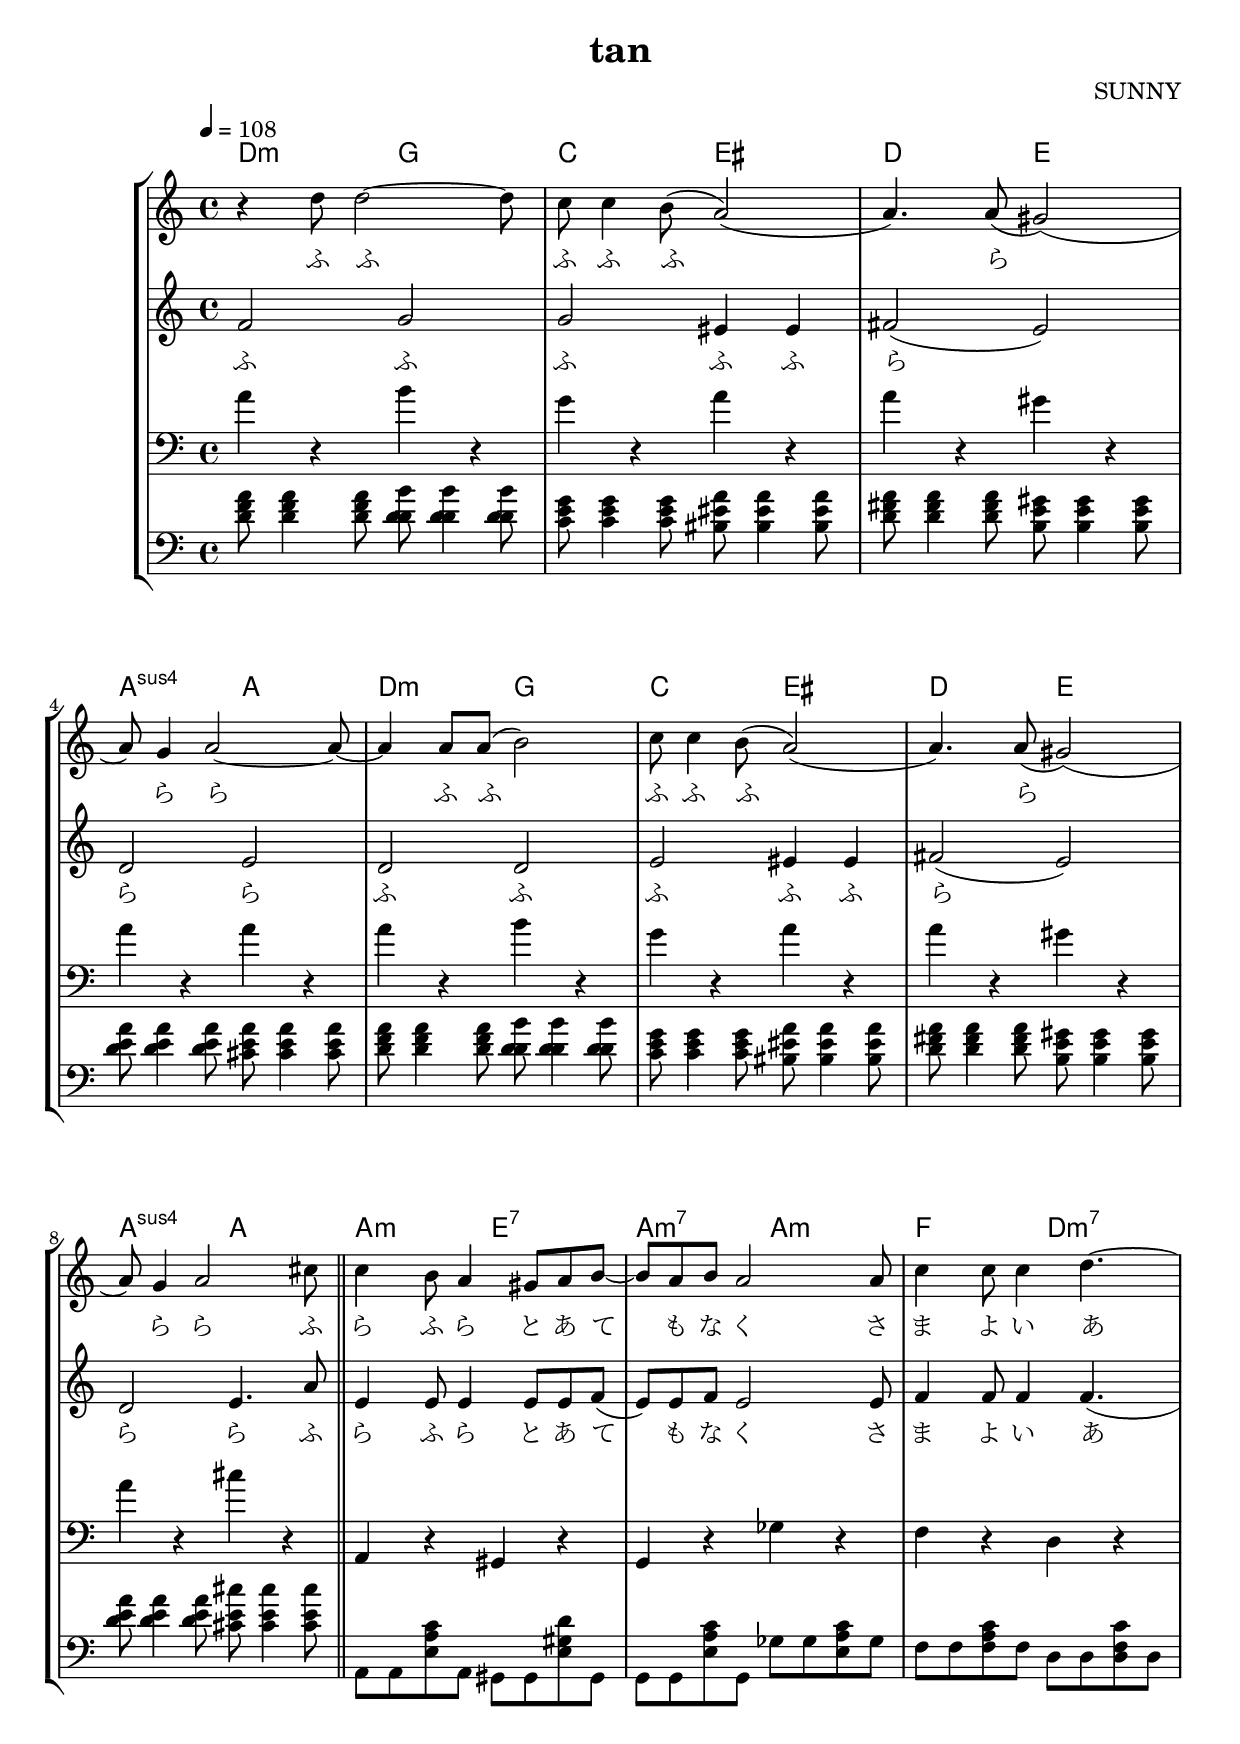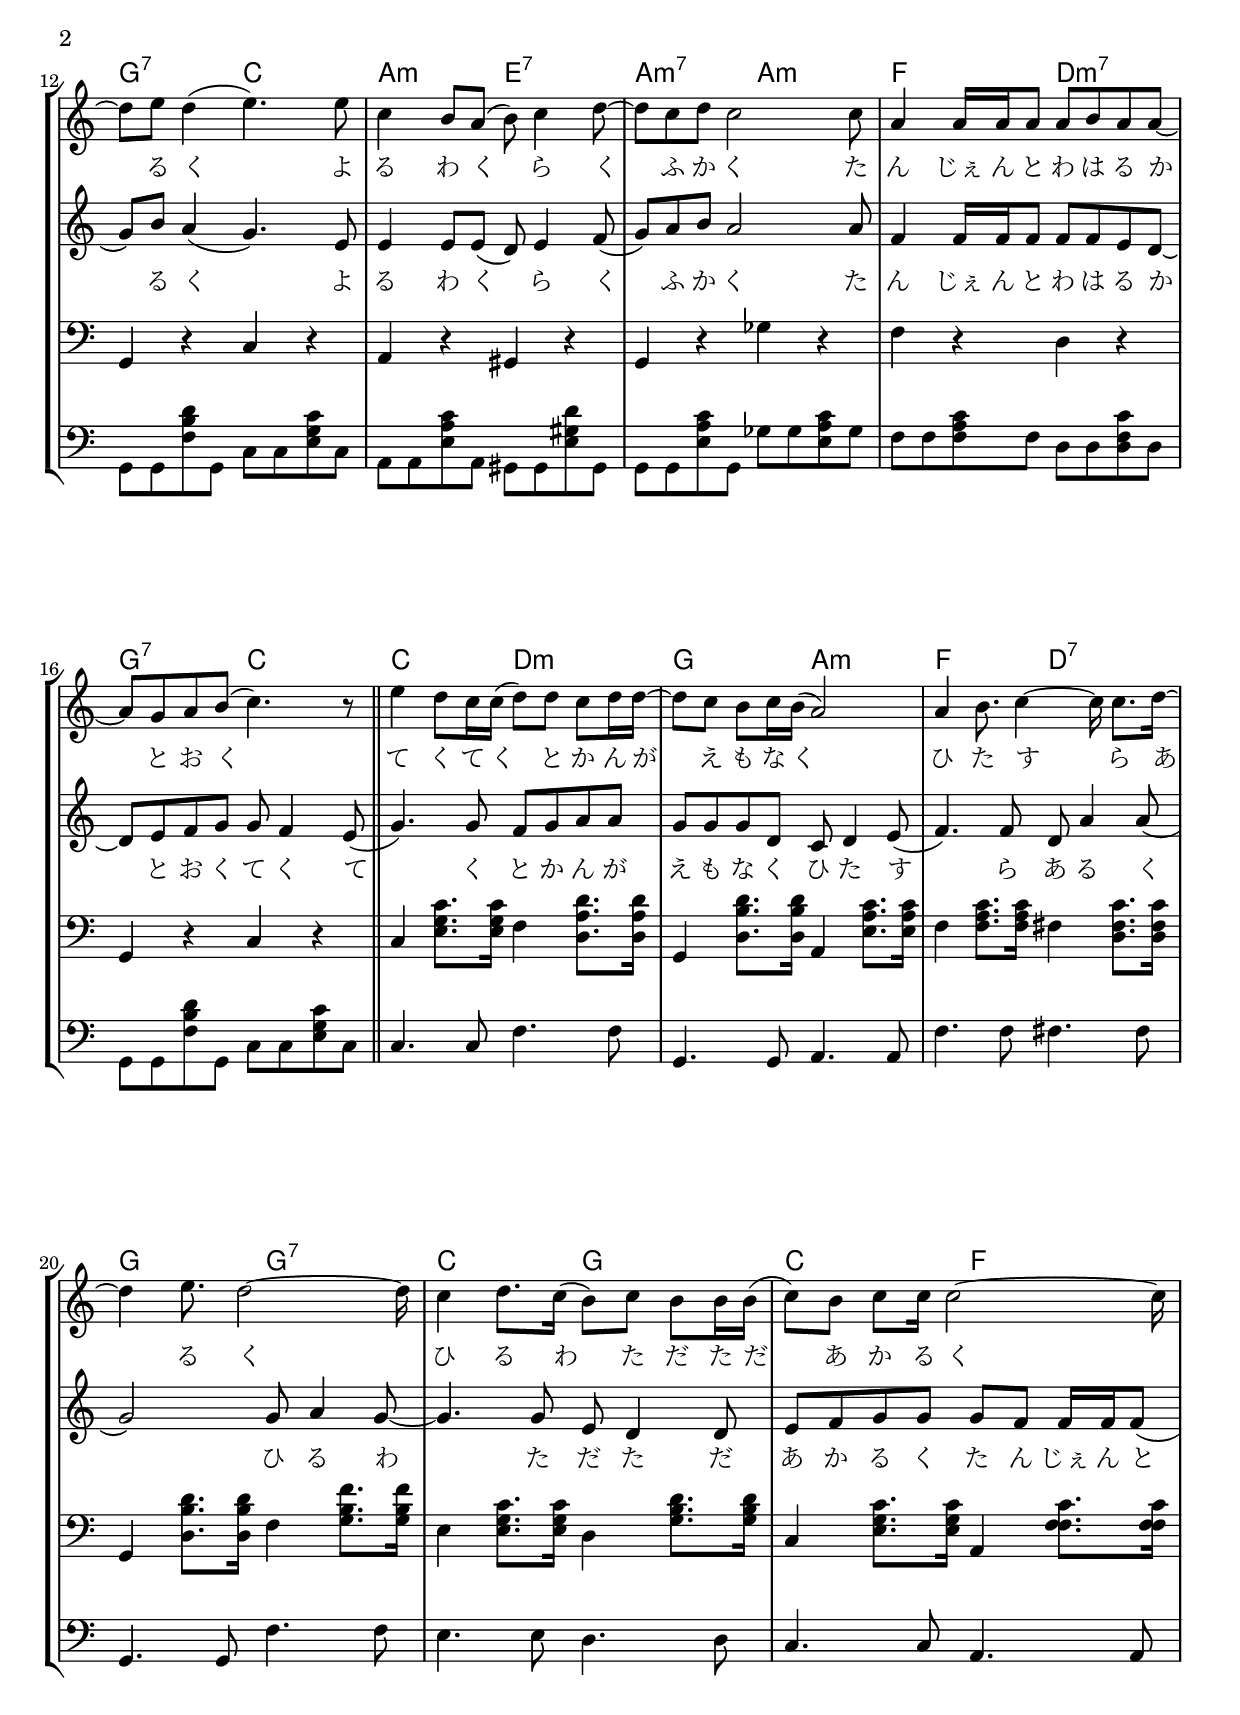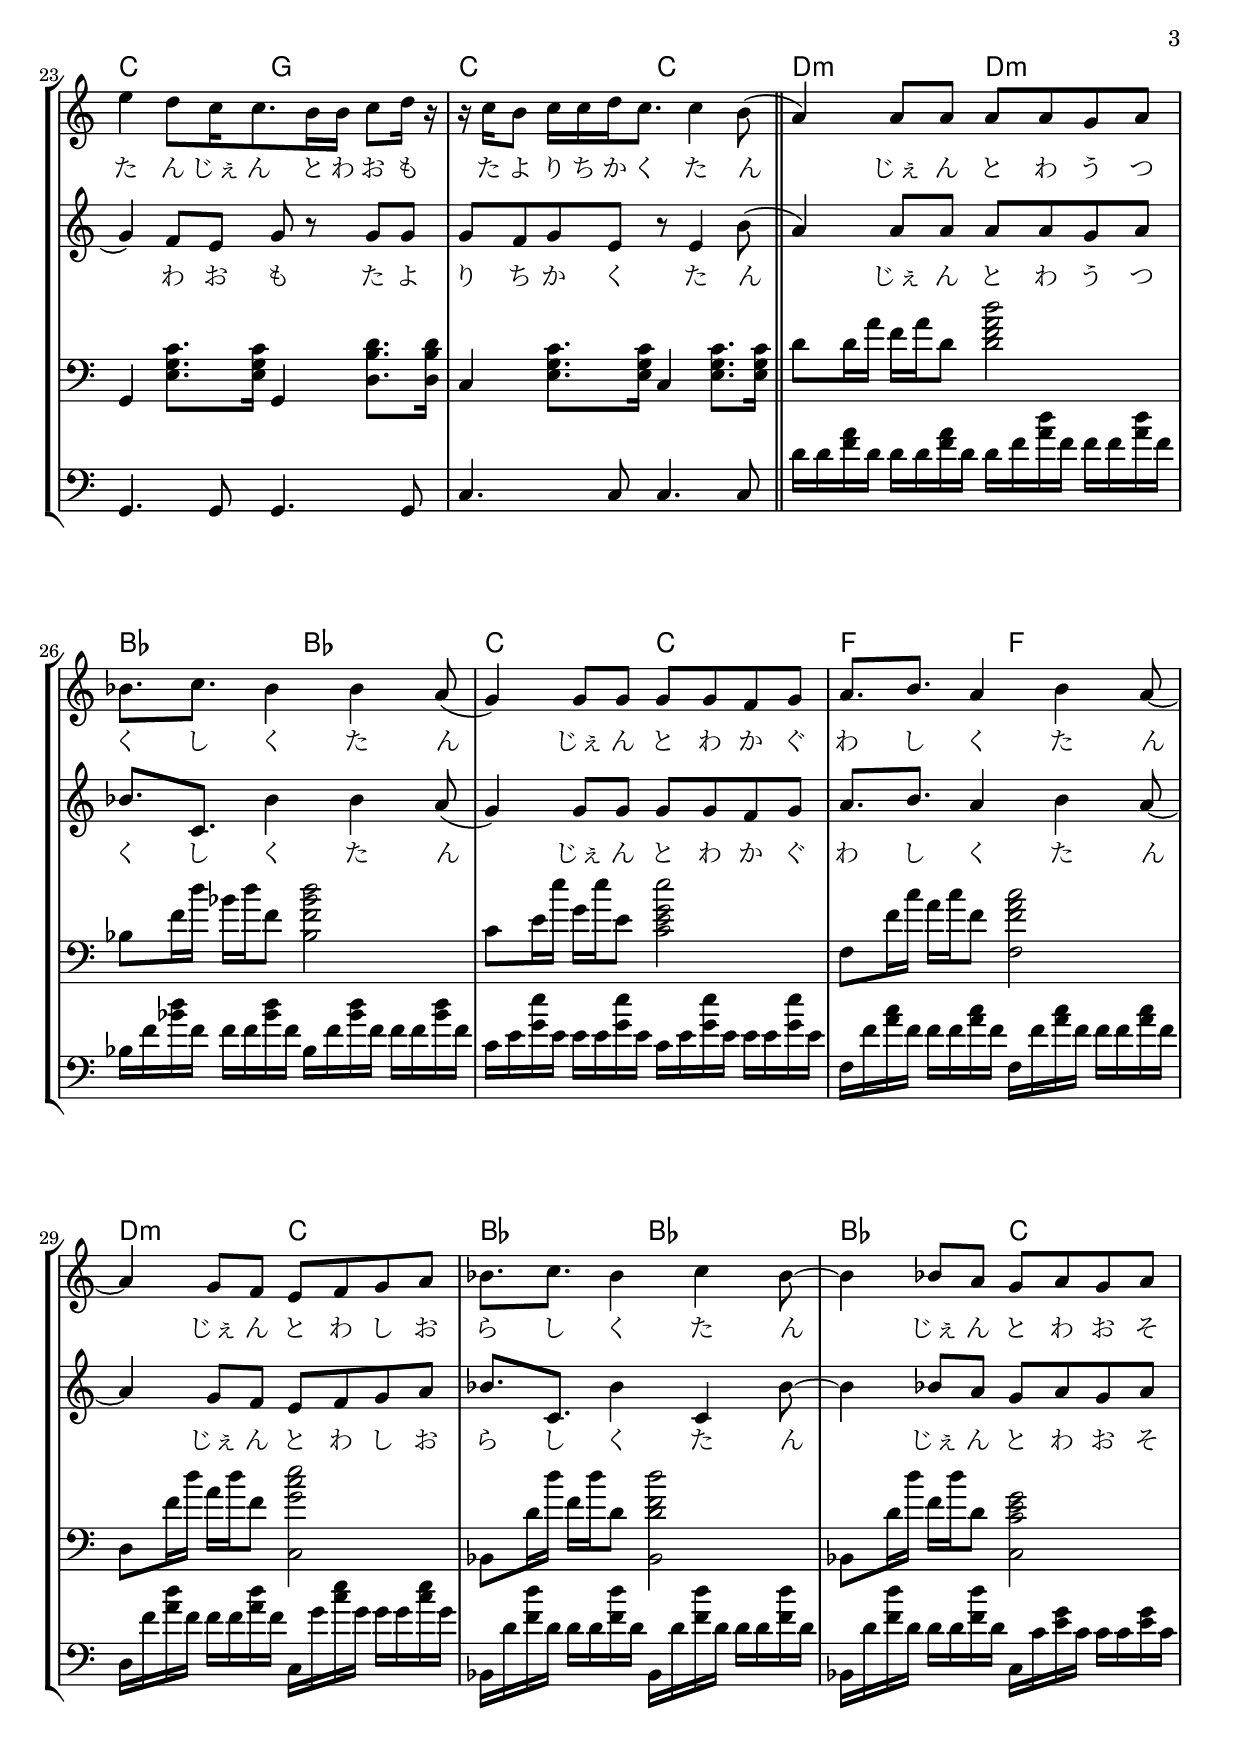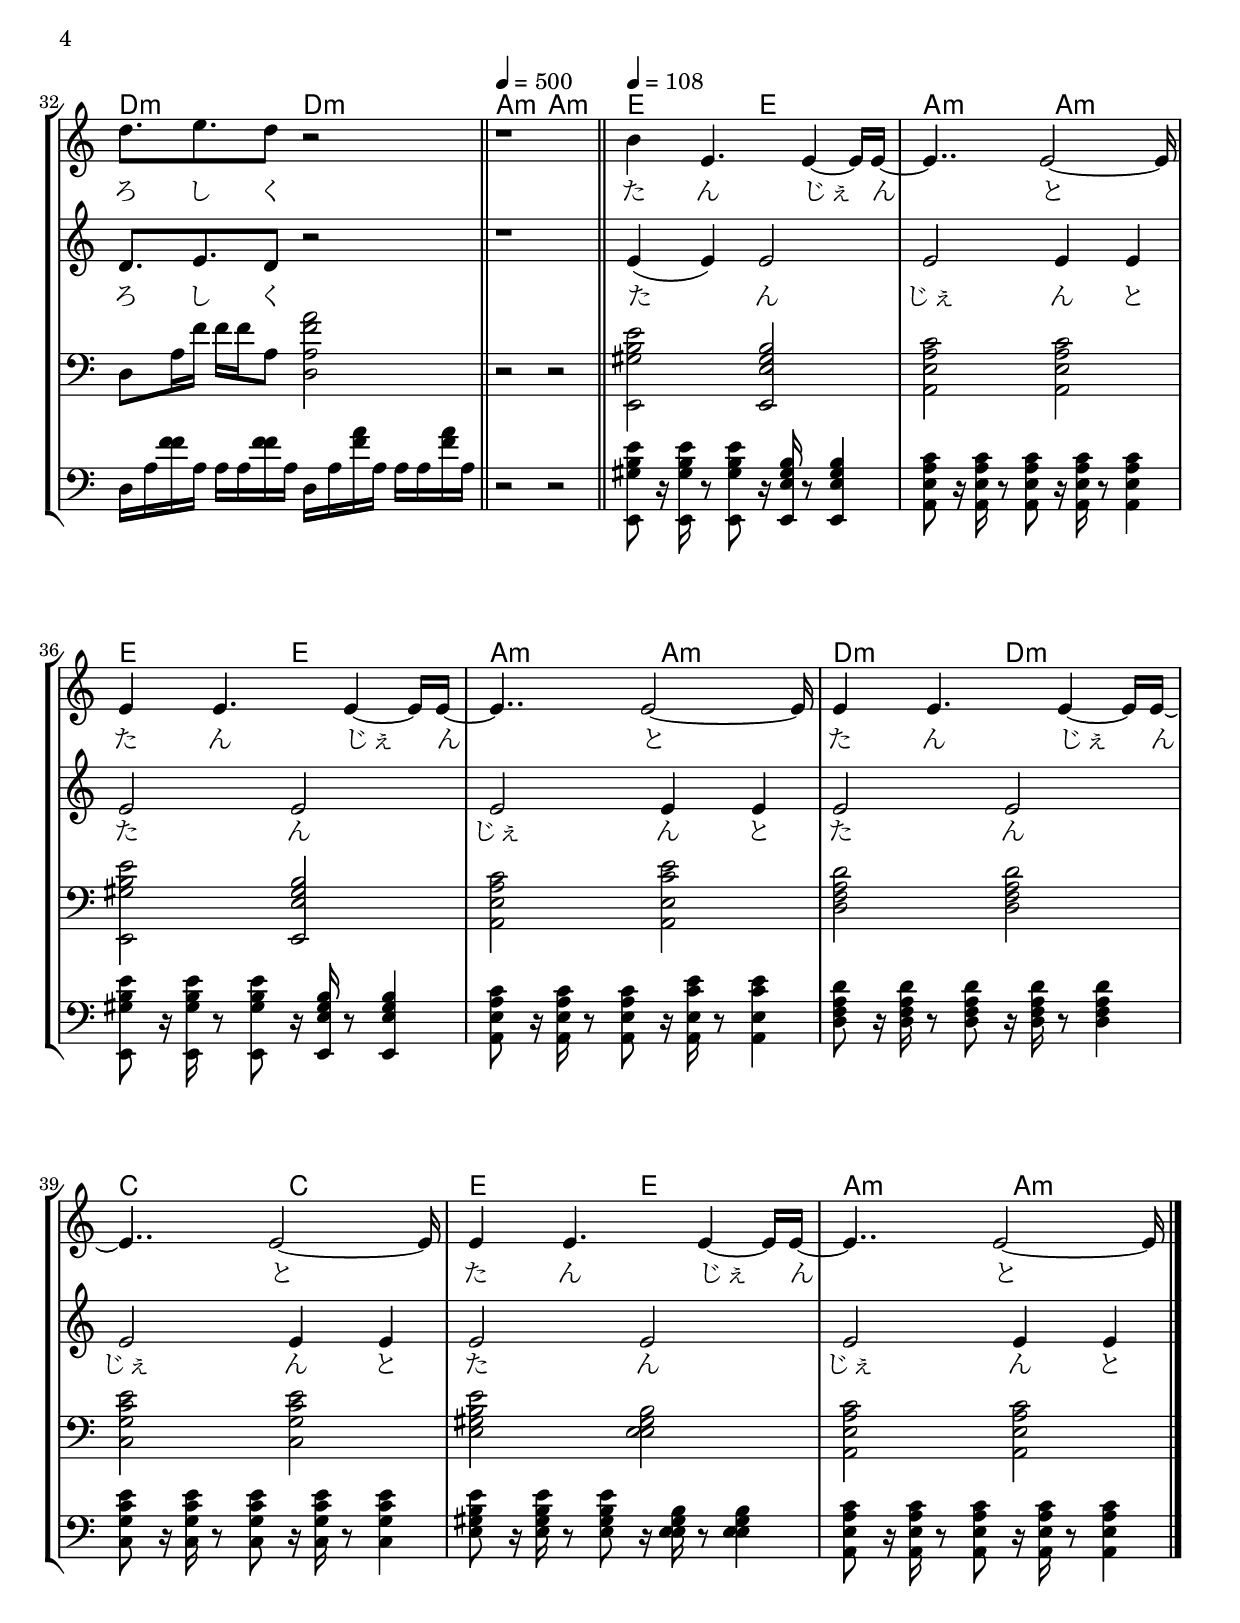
\version "2.12.1"

\header {
	title = \markup {tan}
	composer = \markup \center-column {SUNNY}
}

harmony = \chordmode {
	d2:m g c eis d e a:sus4 a d:m g c eis d e a:sus4 a 

	a:m e:7 a:min7 a:m f d:min7 g:7 c a:m e:7 a:min7 a:m f d:min7 g:7 c 

	c d:m g a:m f d:7 g g:7 c g c f c g c c 

	d:m d:m bes bes c c f f d:m c bes bes bes c d:m d:m 

	a:m a:m 

	e e a:m a:m e e a:m a:m d:m d:m c c e e a:m a:m 
}

melody = {
	\set Staff.midiInstrument = #"mmi0.48"
		\key c \major
	\tempo 4 = 108
r4 d''8  d''2~d''8 
	c''8  c''4  b'8  (a'2) 
	(a'4.)  a'8  (gis'2) 
	(a'8)  g'4  a'2~a'8~ 
	a'4  a'8  a'8  (b'2) 
	c''8  c''4  b'8  (a'2) 
	(a'4.)  a'8  (gis'2) 
	(a'8)  g'4  a'2  	\set Staff.midiInstrument = #"mmi0.48"
	cis''8 
	c''4  b'8  a'4  gis'8  a'8  b'8~ 
	b'8  a'8  b'8  a'2  a'8 
	c''4  c''8  c''4  d''4.~ 
	d''8  e''8  d''4  (e''4.)  e''8 
	c''4  b'8  a'8  (b'8)  c''4  d''8~ 
	d''8  c''8  d''8  c''2  c''8 
	a'4  a'16  a'16  a'8  a'8  b'8  a'8  a'8~ 
	a'8  g'8  a'8  b'8  (c''4.)  	r8 	\set Staff.midiInstrument = #"mmi0.48"
	 e''4  d''8  c''16  c''16  (d''8)  d''8  c''8  d''16  d''16~ 
	d''8  c''8  b'8  c''16  b'16  (a'2) 
	a'4  b'8.  c''4~c''16  c''8.  d''16~ 
	d''4  e''8.  d''2~d''16 
	c''4  d''8.  c''16  (b'8)  c''8  b'8  b'16  b'16 
	(c''8)  b'8  c''8  c''16  c''2~c''16 
	e''4  d''8  c''16  c''8.  b'16  b'16  c''8  d''16  r16 
	r16  c''16  b'8  c''16  c''16  d''16  c''8.  	\set Staff.midiInstrument = #"mmi0.48"
	c''4  b'8 
	(a'4)  a'8  a'8  a'8  a'8  g'8  a'8 
	bes'8.  c''8.  bes'4  bes'4  a'8 
	(g'4)  g'8  g'8  g'8  g'8  f'8  g'8 
	a'8.  b'8.  a'4  b'4  a'8~ 
	a'4  g'8  f'8  e'8  f'8  g'8  a'8 
	bes'8.  c''8.  bes'4  c''4  bes'8~ 
	bes'4  bes'8  a'8  g'8  a'8  g'8  a'8 
	d''8.  e''8.  d''8  	r2 	\tempo 4 = 500
	r1   
	\set Staff.midiInstrument = #"mmi0.48"
		\tempo 4 = 108
b'4  e'4.  e'4~e'16  e'16~ 
	e'4..  e'2~e'16 
	e'4  e'4.  e'4~e'16  e'16~ 
	e'4..  e'2~e'16 
	e'4  e'4.  e'4~e'16  e'16~ 
	e'4..  e'2~e'16 
	e'4  e'4.  e'4~e'16  e'16~ 
	e'4..  e'2~e'16
	\bar "|."
}

words = \lyricmode {
	ふ  ふ  ふ  ふ  ふ  ら  ら  ら  ふ  ふ  ふ  ふ  ふ  ら  ら  ら  
	ふ  ら  ふ  ら  と  あ  て  も  な  く  さ  ま  よ  い  あ  る  く  よ  る  わ  く  ら  く  ふ  か  く  た  ん  じぇ  ん  と  わ  は  る  か  と  お  く  
	て  く  て  く  と  か  ん  が  え  も  な  く  ひ  た  す  ら  あ  る  く  ひ  る  わ  た  だ  た  だ  あ  か  る  く  た  ん  じぇ  ん  と  わ  お  も  た  よ  り  ち  か  く  
	た  ん  じぇ  ん  と  わ  う  つ  く  し  く  た  ん  じぇ  ん  と  わ  か  ぐ  わ  し  く  た  ん  じぇ  ん  と  わ  し  お  ら  し  く  た  ん  じぇ  ん  と  わ  お  そ  ろ  し  く  
	
	た  ん  じぇ  ん  と  た  ん  じぇ  ん  と  た  ん  じぇ  ん  と  た  ん  じぇ  ん  と  
}

secondmelody = {
	\set Staff.midiInstrument = #"fss0.42"
		\key c \major
	\tempo 4 = 108
f'2  g'2 
	g'2  eis'4  eis'4 
	fis'2  (e'2) 
	d'2  e'2 
	d'2  d'2 
	e'2  eis'4  eis'4 
	fis'2  (e'2) 
	d'2  e'4.  	\set Staff.midiInstrument = #"fss0.42"
	a'8 
	e'4  e'8  e'4  e'8  e'8  f'8 
	(e'8)  e'8  f'8  e'2  e'8 
	f'4  f'8  f'4  f'4. 
	(g'8)  b'8  a'4  (g'4.)  e'8 
	e'4  e'8  e'8  (d'8)  e'4  f'8 
	(g'8)  a'8  b'8  a'2  a'8 
	f'4  f'16  f'16  f'8  f'8  f'8  e'8  d'8~ 
	d'8  e'8  f'8  g'8  	\set Staff.midiInstrument = #"fss0.42"
	g'8  f'4  e'8 
	(g'4.)  g'8  f'8  g'8  a'8  a'8 
	g'8  g'8  g'8  d'8  c'8  d'4  e'8 
	(f'4.)  f'8  d'8  a'4  a'8 
	(g'2)  g'8  a'4  g'8~ 
	g'4.  g'8  e'8  d'4  d'8 
	e'8  f'8  g'8  g'8  g'8  f'8  f'16  f'16  f'8 
	(g'4)  f'8  e'8  g'8  r8  g'8  g'8 
	g'8  f'8  g'8  e'8  	r8 	\set Staff.midiInstrument = #"fss0.42"
	e'4  b'8 
	(a'4)  a'8  a'8  a'8  a'8  g'8  a'8 
	bes'8.  c'8.  bes'4  bes'4  a'8 
	(g'4)  g'8  g'8  g'8  g'8  f'8  g'8 
	a'8.  b'8.  a'4  b'4  a'8~ 
	a'4  g'8  f'8  e'8  f'8  g'8  a'8 
	bes'8.  c'8.  bes'4  c'4  bes'8~ 
	bes'4  bes'8  a'8  g'8  a'8  g'8  a'8 
	d'8.  e'8.  d'8  	r2 	\tempo 4 = 500
	r1   
	\set Staff.midiInstrument = #"fss0.42"
		\tempo 4 = 108
e'4  (e'4)  e'2 
	e'2  e'4  e'4 
	e'2  e'2 
	e'2  e'4  e'4 
	e'2  e'2 
	e'2  e'4  e'4 
	e'2  e'2 
	e'2  e'4  e'4
	\bar "|."
}

secondwords = \lyricmode {
	ふ  ふ  ふ  ふ  ふ  ら  ら  ら  ふ  ふ  ふ  ふ  ふ  ら  ら  ら  
	ふ  ら  ふ  ら  と  あ  て  も  な  く  さ  ま  よ  い  あ  る  く  よ  る  わ  く  ら  く  ふ  か  く  た  ん  じぇ  ん  と  わ  は  る  か  と  お  く  
	て  く  て  く  と  か  ん  が  え  も  な  く  ひ  た  す  ら  あ  る  く  ひ  る  わ  た  だ  た  だ  あ  か  る  く  た  ん  じぇ  ん  と  わ  お  も  た  よ  り  ち  か  く  
	た  ん  じぇ  ん  と  わ  う  つ  く  し  く  た  ん  じぇ  ん  と  わ  か  ぐ  わ  し  く  た  ん  じぇ  ん  と  わ  し  お  ら  し  く  た  ん  じぇ  ん  と  わ  お  そ  ろ  し  く  
	
	た  ん  じぇ  ん  と  た  ん  じぇ  ん  と  た  ん  じぇ  ん  と  た  ん  じぇ  ん  と  
}

tempochange = {
	\tempo 4 = 108
	r1 | r1 | r1 | r1 | r1 | r1 | r1 | r1 \bar "||"
	\tempo 4 = 108
	r1 | r1 | r1 | r1 | r1 | r1 | r1 | r1 \bar "||"
	\tempo 4 = 108
	r1 | r1 | r1 | r1 | r1 | r1 | r1 | r1 \bar "||"
	\tempo 4 = 108
	r1 | r1 | r1 | r1 | r1 | r1 | r1 | r1 \bar "||"
	\tempo 4 = 500
	r1 \bar "||"
	\tempo 4 = 108
	r1 | r1 | r1 | r1 | r1 | r1 | r1 | r1 \bar "|."
}

mainacc = {
	\clef bass
	\set Staff.midiInstrument = #"Synth Voice"
	\key c \major
	\tempo 4 = 108
	a'4 r4
	b'4 r4
	g'4 r4
	a'4 r4
	a'4 r4
	gis'4 r4
	a'4 r4
	a'4 r4
	a'4 r4
	b'4 r4
	g'4 r4
	a'4 r4
	a'4 r4
	gis'4 r4
	a'4 r4
	cis''4 r4
	\bar "||"

	\set Staff.midiInstrument = #"FX 2 (soundtrack)"
	a,4 r4
	gis,4 r4
	g,4 r4
	ges4 r4
	f4 r4
	d4 r4
	g,4 r4
	c4 r4
	a,4 r4
	gis,4 r4
	g,4 r4
	ges4 r4
	f4 r4
	d4 r4
	g,4 r4
	c4 r4
	\bar "||"

	\set Staff.midiInstrument = #"FX 4 (atmosphere)"
	c4 <e g c'>8. <e g c'>16
	f4 <d a d'>8. <d a d'>16
	g,4 <d b d'>8. <d b d'>16
	a,4 <e a c'>8. <e a c'>16
	f4 <f a c'>8. <f a c'>16
	fis4 <d fis c'>8. <d fis c'>16
	g,4 <d b d'>8. <d b d'>16
	f4 <g b f'>8. <g b f'>16
	e4 <e g c'>8. <e g c'>16
	d4 <g b d'>8. <g b d'>16
	c4 <e g c'>8. <e g c'>16
	a,4 <f f c'>8. <f f c'>16
	g,4 <e g c'>8. <e g c'>16
	g,4 <d b d'>8. <d b d'>16
	c4 <e g c'>8. <e g c'>16
	c4 <e g c'>8. <e g c'>16
	\bar "||"

	\set Staff.midiInstrument = #"Distorted Guitar"
	d'8 d'16 a' f' a' d'8
	<d' f' a' d''>2
	bes8 f'16 d'' bes' d'' f'8
	<bes f' bes' d''>2
	c'8 e'16 e'' g' e'' e'8
	<c' e' g' e''>2
	f8 f'16 c'' a' c'' f'8
	<f f' a' c''>2
	d8 f'16 d'' a' d'' f'8
	<c g' c'' e''>2
	bes,8 d'16 d'' f' d'' d'8
	<bes, d' f' d''>2
	bes,8 d'16 d'' f' d'' d'8
	<c c' e' g'>2
	d8 a16 f' f' f' a8
	<d a f' a'>2
	\bar "||"

	\set Staff.midiInstrument = #"Acoustic grand"
	\tempo 4 = 500
	r2
	r2
	\bar "||"

	\set Staff.midiInstrument = #"Church organ"
	\tempo 4 = 108
	<e, gis b e'>2
	<e, e gis b>2
	<a, e a c'>2
	<a, e a c'>2
	<e, gis b e'>2
	<e, e gis b>2
	<a, e a c'>2
	<a, e c' e'>2
	<d f a d'>2
	<d f a d'>2
	<c g c' e'>2
	<c g c' e'>2
	<e gis b e'>2
	<e e gis b>2
	<a, e a c'>2
	<a, e a c'>2
	\bar "|."
}

subacc = {
	\clef bass
	\set Staff.midiInstrument = #"Acoustic grand"
	\key c \major
	\tempo 4 = 108
	<d' f' a'>8 <d' f' a'>4 <d' f' a'>8
	<d' d' b'>8 <d' d' b'>4 <d' d' b'>8
	<c' e' g'>8 <c' e' g'>4 <c' e' g'>8
	<bis eis' a'>8 <bis eis' a'>4 <bis eis' a'>8
	<d' fis' a'>8 <d' fis' a'>4 <d' fis' a'>8
	<b e' gis'>8 <b e' gis'>4 <b e' gis'>8
	<d' e' a'>8 <d' e' a'>4 <d' e' a'>8
	<cis' e' a'>8 <cis' e' a'>4 <cis' e' a'>8
	<d' f' a'>8 <d' f' a'>4 <d' f' a'>8
	<d' d' b'>8 <d' d' b'>4 <d' d' b'>8
	<c' e' g'>8 <c' e' g'>4 <c' e' g'>8
	<bis eis' a'>8 <bis eis' a'>4 <bis eis' a'>8
	<d' fis' a'>8 <d' fis' a'>4 <d' fis' a'>8
	<b e' gis'>8 <b e' gis'>4 <b e' gis'>8
	<d' e' a'>8 <d' e' a'>4 <d' e' a'>8
	<cis' e' cis''>8 <cis' e' cis''>4 <cis' e' cis''>8
	\bar "||"

	\set Staff.midiInstrument = #"Electric Guitar (clean)"
	a,8 a,8 <e a c'>8 a,8
	gis,8 gis,8 <e gis d'>8 gis,8
	g,8 g,8 <e a c'>8 g,8
	ges8 ges8 <e a c'>8 ges8
	f8 f8 <f a c'>8 f8
	d8 d8 <d f c'>8 d8
	g,8 g,8 <f b d'>8 g,8
	c8 c8 <e g c'>8 c8
	a,8 a,8 <e a c'>8 a,8
	gis,8 gis,8 <e gis d'>8 gis,8
	g,8 g,8 <e a c'>8 g,8
	ges8 ges8 <e a c'>8 ges8
	f8 f8 <f a c'>8 f8
	d8 d8 <d f c'>8 d8
	g,8 g,8 <f b d'>8 g,8
	c8 c8 <e g c'>8 c8
	\bar "||"

	\set Staff.midiInstrument = #"Lead 8 (bass+lead)"
	c4.c8
	f4.f8
	g,4.g,8
	a,4.a,8
	f4.f8
	fis4.fis8
	g,4.g,8
	f4.f8
	e4.e8
	d4.d8
	c4.c8
	a,4.a,8
	g,4.g,8
	g,4.g,8
	c4.c8
	c4.c8
	\bar "||"

	\set Staff.midiInstrument = #"Electric Bass (finger)"
	d'16 d' <f' a'> d' d' d' <f' a'> d'
	d'16 f' <a' d''> f' f' f' <a' d''> f'
	bes16 f' <bes' d''> f' f' f' <bes' d''> f'
	bes16 f' <bes' d''> f' f' f' <bes' d''> f'
	c'16 e' <g' e''> e' e' e' <g' e''> e'
	c'16 e' <g' e''> e' e' e' <g' e''> e'
	f16 f' <a' c''> f' f' f' <a' c''> f'
	f16 f' <a' c''> f' f' f' <a' c''> f'
	d16 f' <a' d''> f' f' f' <a' d''> f'
	c16 g' <c'' e''> g' g' g' <c'' e''> g'
	bes,16 d' <f' d''> d' d' d' <f' d''> d'
	bes,16 d' <f' d''> d' d' d' <f' d''> d'
	bes,16 d' <f' d''> d' d' d' <f' d''> d'
	c16 c' <e' g'> c' c' c' <e' g'> c'
	d16 a <f' f'> a a a <f' f'> a
	d16 a <f' a'> a a a <f' a'> a
	\bar "||"

	\set Staff.midiInstrument = #"Acoustic grand"
	\tempo 4 = 500
	r2
	r2
	\bar "||"

	\set Staff.midiInstrument = #"Pan Flute"
	\tempo 4 = 108
	<e, gis b e'>8 r16 <e, gis b e'>16 r8     <e, gis b e'>8
	r16 <e, e gis b>16 r8     <e, e gis b>4
	<a, e a c'>8 r16 <a, e a c'>16 r8     <a, e a c'>8
	r16 <a, e a c'>16 r8     <a, e a c'>4
	<e, gis b e'>8 r16 <e, gis b e'>16 r8     <e, gis b e'>8
	r16 <e, e gis b>16 r8     <e, e gis b>4
	<a, e a c'>8 r16 <a, e a c'>16 r8     <a, e a c'>8
	r16 <a, e c' e'>16 r8     <a, e c' e'>4
	<d f a d'>8 r16 <d f a d'>16 r8     <d f a d'>8
	r16 <d f a d'>16 r8     <d f a d'>4
	<c g c' e'>8 r16 <c g c' e'>16 r8     <c g c' e'>8
	r16 <c g c' e'>16 r8     <c g c' e'>4
	<e gis b e'>8 r16 <e gis b e'>16 r8     <e gis b e'>8
	r16 <e e gis b>16 r8     <e e gis b>4
	<a, e a c'>8 r16 <a, e a c'>16 r8     <a, e a c'>8
	r16 <a, e a c'>16 r8     <a, e a c'>4
	\bar "|."
}

percA = {
	\drummode {
	r1 |r1 |r1 |r1 |r1 |r1 |r1 |r1 \bar "||"
	r8 hho8 hho8 hho8 hho8 hho8 hho8 hho8  |hho8 hho8 hho8 hho8 hho8 hho8 hho8 hho8  |r8 hho8 hho8 hho8 hho8 hho8 hho8 hho8  |hho8 hho8 hho8 hho8 hho2  |r8 hho8 hho8 hho8 hho8 hho8 hho8 hho8  |hho8 hho8 hho8 hho8 hho8 hho8 hho8 hho8  |r8 hho8 hho8 hho8 hho8 hho8 hho8 hho8  |hho8 hho8 hho2.  \bar "||"
	r2 hho2  |r2 hho2  |r2 hho2  |r2 hho2  |r2 hho2  |r2 hho2  |r2 hho2  |r2 hho2  \bar "||"
	r1  |hh4 hh4 hh4 hh4  |r1  |hh4 hh4 hh4 hh4  |r1  |hh4 hh4 hh4 hh4  |r1  |hh4 hh4 hh2  \bar "||"
	r1 \bar "||"
	\times 16/12{ cymr8. cymr8 cymr16 cymr8. cymr8 cymr16 } |\times 16/12{ r8. cymr8 cymr16 cymr8. cymr8 cymr16 } |\times 16/12{ cymr8. cymr8 cymr16 cymr8. cymr8 cymr16 } |\times 16/12{ r8. cymr8 cymr16 cymr8. cymr8 cymr16 } |\times 16/12{ cymr8. cymr8 cymr16 cymr8. cymr8 cymr16 } |\times 16/12{ r8. cymr8 cymr16 cymr8. cymr8 cymr16 } |\times 16/12{ cymr8. cymr8 cymr16 cymr8. cymr8 cymr16 } |\times 16/12{ cymr8. cymr8 cymr4. r16 } \bar "|."
	}
}

percB = {
	\drummode {
	r1 |r1 |r1 |r1 |r1 |r1 |r1 |r1 \bar "||"
	r8 sn4 sn4 sn4 sn8  |r8 sn4 sn4 sn4 sn8  |r8 sn4 sn4 sn4 sn8  |r8 sn4 sn8 sn8 sn16 sn4 r16  |r8 sn4 sn4 sn4 sn8  |r8 sn4 sn4 sn4 sn8  |r8 sn4 sn4 sn4 sn8  |r8 sn8. sn16 sn8 sn16 sn16 sn16 sn8. sn8  \bar "||"
	r8 hh16 hh16 hh8 hh16 hh8. hh16 hh16 hh8 hh16 hh16  |hh8 hh16 hh16 hh8 hh16 hh8. hh16 hh16 hh8 hh8  |hh8 hh16 hh16 hh8 hh16 hh8. hh16 hh16 hh8 hh16 hh16  |hh8 hh16 hh16 hh8 hh16 hh8. hh16 hh16 hh8 hh8  |r8 hh16 hh16 hh8 hh16 hh8. hh16 hh16 hh8 hh16 hh16  |hh8 hh16 hh16 hh8 hh16 hh8. hh16 hh16 hh8 hh8  |hh8 hh16 hh16 hh8 hh16 hh8. hh16 hh16 hh8 hh16 hh16  |hh8 hh16 hh16 hh8 hh16 hh8 hh4. r16  \bar "||"
	sn4 sn4 sn4 sn4  |r4 sn2 sn8. sn16  |sn4 sn4 sn4 sn4  |r4 sn2 sn8. sn16  |sn4 sn4 sn4 sn4  |r4 sn2 sn8. sn16  |sn4 sn4 sn4 sn4  |r4 sn4 r16 sn16 sn16 sn16 sn16 sn16 sn16 sn16  \bar "||"
	r1 \bar "||"
	\times 16/12{ r2 r8 hhp8 } |\times 16/12{ r2. } |\times 16/12{ r2 r8 hhp8 } |\times 16/12{ hhp2. } |\times 16/12{ r2 r8 hhp8 } |\times 16/12{ r2. } |\times 16/12{ r2 r8 hhp8 } |\times 16/12{ hhp2. } \bar "|."
	}
}

percC = {
	\drummode {
	r1 |r1 |r1 |r1 |r1 |r1 |r1 |r1 \bar "||"
	bd4 bd4 bd8. bd8 bd8.  |bd4 bd4 bd8. bd8 bd8.  |bd4 bd4 bd8. bd8 bd8.  |bd4 bd4 r16 bd4. r16  |bd4 bd4 bd8. bd8 bd8.  |bd4 bd4 bd8. bd8 bd8.  |bd4 bd4 bd8. bd8 bd8.  |bd8 bd8 bd8. bd8. bd8 bd8 bd8  \bar "||"
	r4 sn2 sn4  |r4 sn2 sn4  |r4 sn2 sn4  |r4 sn2 sn4  |r4 sn2 sn4  |r4 sn2 sn4  |r4 sn2 sn4  |r4 sn4. sn16 sn8 sn16 sn16 sn16  \bar "||"
	bd16 bd16 bd16 bd16 bd16 bd16 bd16 bd16 bd16 bd16 bd16 bd16 bd16 bd16 bd16 bd16  |bd8 bd8 bd8 bd8 bd8 bd8 bd8 bd8  |bd16 bd16 bd16 bd16 bd16 bd16 bd16 bd16 bd16 bd16 bd16 bd16 bd16 bd16 bd16 bd16  |bd8 bd8 bd8 bd8 bd8 bd8 bd8 bd8  |bd16 bd16 bd16 bd16 bd16 bd16 bd16 bd16 bd16 bd16 bd16 bd16 bd16 bd16 bd16 bd16  |bd8 bd8 bd8 bd8 bd8 bd8 bd8 bd8  |bd16 bd16 bd16 bd16 bd16 bd16 bd16 bd16 bd16 bd16 bd16 bd16 bd16 bd16 bd16 bd16  |bd8 bd8 bd8 bd8 bd8 bd8 bd8 bd8  \bar "||"
	r1 \bar "||"
	\times 16/12{ bd4. bd4 r16 bd16 } |\times 16/12{ bd4. bd4. } |\times 16/12{ bd4. bd4 r16 bd16 } |\times 16/12{ bd4. bd4 r16 bd16 } |\times 16/12{ bd4. bd4 r16 bd16 } |\times 16/12{ bd4. bd4. } |\times 16/12{ bd4. bd4 r16 bd16 } |\times 16/12{ bd4 r16 bd16 bd4. } \bar "|."
	}
}

percD = {
	\drummode {
	r1 |r1 |r1 |r1 |r1 |r1 |r1 |r1 \bar "||"
	cymc1  |r1  |cymc1  |r1  |cymc1  |r1  |cymc1  |r1  \bar "||"
	bd8 bd4 bd4 r16 bd8. bd8  |bd8 bd4 bd4 r16 bd8. bd8  |bd8 bd4 bd4 r16 bd8. bd8  |bd8 bd4 bd4 r16 bd8. bd8  |bd8 bd4 bd4 r16 bd8. bd8  |bd8 bd4 bd4 r16 bd8. bd8  |bd8 bd4 bd4 r16 bd8. bd8  |bd4. bd8. bd4. r16  \bar "||"
	r1  |r8 hho4 hho4 hho4 hho8  |r1  |r8 hho4 hho4 hho4 hho8  |r1  |r8 hho4 hho4 hho4 hho8  |r1  |r8 hho4 hho2 r8  \bar "||"
	r1 \bar "||"
	\times 16/12{ r2. } |\times 16/12{ rb2. } |\times 16/12{ r2. } |\times 16/12{ rb2. } |\times 16/12{ r2. } |\times 16/12{ rb2. } |\times 16/12{ r2. } |\times 16/12{ rb2. } \bar "|."
	}
}

percE = {
	\drummode {
	r1 |r1 |r1 |r1 |r1 |r1 |r1 |r1 \bar "||"
	r1 |r1 |r1 |r2. tommh16 tommh8.  |r1 |r1 |r1 |r2. tommh16 tommh8.  \bar "||"
	cymc1  |r1 |r1 |r1 |cymc1  |r1 |r1 |r2. cymc4  \bar "||"
	cymc4 cymc4 cymc4 cymc4  |r1 |cymc4 cymc4 cymc4 cymc4  |r1 |cymc4 cymc4 cymc4 cymc4  |r1 |cymc4 cymc4 cymc4 cymc4  |r1 \bar "||"
	r1 \bar "||"
	r1 |r1 |r1 |r1 |r1 |r1 |r1 |\times 16/12{ r4. sn8 sn4 } \bar "|."
	}
}

percF = {
	\drummode {
	r1 | r1 | r1 | r1 | r1 | r1 | r1 | r1 \bar "||"
	r1 |r1 |r1 |r2. r8 tomfh16 tomfh16  |r1 |r1 |r1 |r2. r8 tomfh8  \bar "||"
	r1 | r1 | r1 | r1 | r1 | r1 | r1 | r1 \bar "||"
	r8 tommh2 tommh8. tommh16 tommh8  |r1 |r8 tommh2 tommh8. tommh16 tommh8  |r1 |r8 tommh2 tommh8. tommh16 tommh8  |r1 |r8 tommh2 tommh8. tommh16 tommh8  |r1 \bar "||"
	r1 \bar "||"
	r1 |r1 |r1 |r1 |r1 |r1 |r1 |\times 16/12{ r2 r16 tommh16 tommh8 } \bar "|."
	}
}

percG = {
	\drummode {
	r1 | r1 | r1 | r1 | r1 | r1 | r1 | r1 \bar "||"
	r1 |r1 |r1 |r1 |r1 |r1 |r1 |r2. tomml16 tomml8.  \bar "||"
	r1 | r1 | r1 | r1 | r1 | r1 | r1 | r1 \bar "||"
	r4. toml16 toml2 toml16  |r1 |r4. toml16 toml2 toml16  |r1 |r4. toml16 toml2 toml16  |r1 |r4. toml16 toml2 toml16  |r1 \bar "||"
	r1 \bar "||"
	r1 |r1 |r1 |r1 |r1 |r1 |r1 |\times 16/12{ r2 r8. toml16 } \bar "|."
	}
}

\score {
	<<
		\new StaffGroup <<
			\new ChordNames {\harmony}
			\new Voice = "melody" {\melody}
			\new Lyrics \lyricsto "melody" \words
			\new Voice = "secondmelody" {\secondmelody}
			\new Lyrics \lyricsto "secondmelody" \secondwords
			\new Staff = "mainacc" {\mainacc}
			\new Staff = "subacc" {\subacc}
		>>
	>>
	\layout { }
}
